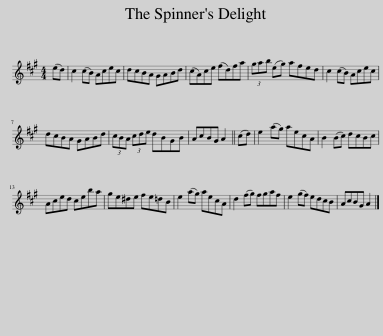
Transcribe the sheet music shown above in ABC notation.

X:1
L:1/8
M:4/4
I:linebreak $
K:A
V:1 treble
V:1
 (ed) | c2 (cB) Acec | dcBA GABd | (cA)ce (fd)fa | (3gab (eg) afed | %5
 c2 (cB) Acec |$ dcBA GABd | (3cBA (3cde dBGB | AcBG A2 || (cd) | %10
 e2 (ag) aecA | B2 (Bc) dcBc |$ Aced ceba | ge^de fe=dB | e2 (ag) aecA | %15
 d2 (fg) fgaf | e2 (gf) edcB | AcBG A2 |] %18
